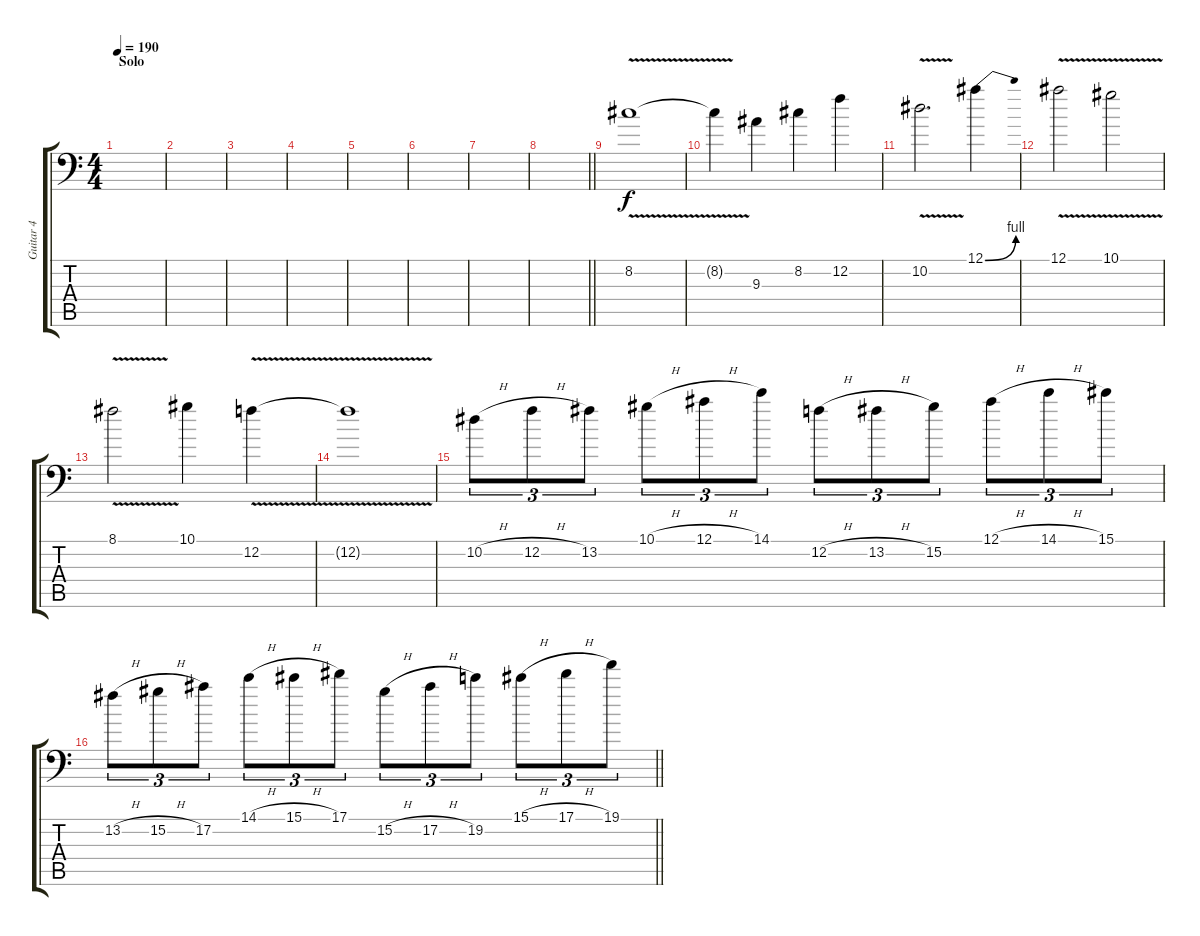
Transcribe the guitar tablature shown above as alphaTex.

\track ("Guitar 4" "Guitar 4") {instrument distortionguitar}
\staff {score tabs}
\tuning (Bb3 F3 Db3 Ab2 Eb2 Bb1) {hide}
\ts (4 4)
\section ("" "Solo")
\tempo 190
\clef f4
\ks c
|
|
|
|
|
|
|
\barLineRight lightlight
|
8.2{v}.1 |
8.2{t}.4 9.3.4 8.2.4 12.2.4 |
10.2{v}.2{d} 12.1{be (bend 0 0 60 4)}.4 |
12.1{v}.2 10.1{v}.2 |
8.1{v}.2 10.1.4 12.2{v}.4 |
12.2{t}.1 |
10.2{h}.8{tu (3 2)} 12.2{h}.8{tu (3 2)} 13.2.8{tu (3 2)} 10.1{h}.8{tu (3 2)} 12.1{h}.8{tu (3 2)} 14.1.8{tu (3 2)} 12.2{h}.8{tu (3 2)} 13.2{h}.8{tu (3 2)} 15.2.8{tu (3 2)} 12.1{h}.8{tu (3 2)} 14.1{h}.8{tu (3 2)} 15.1.8{tu (3 2)} |
\barLineRight lightlight
13.2{h}.8{tu (3 2)} 15.2{h}.8{tu (3 2)} 17.2.8{tu (3 2)} 14.1{h}.8{tu (3 2)} 15.1{h}.8{tu (3 2)} 17.1.8{tu (3 2)} 15.2{h}.8{tu (3 2)} 17.2{h}.8{tu (3 2)} 19.2.8{tu (3 2)} 15.1{h}.8{tu (3 2)} 17.1{h}.8{tu (3 2)} 19.1.8{tu (3 2)}
